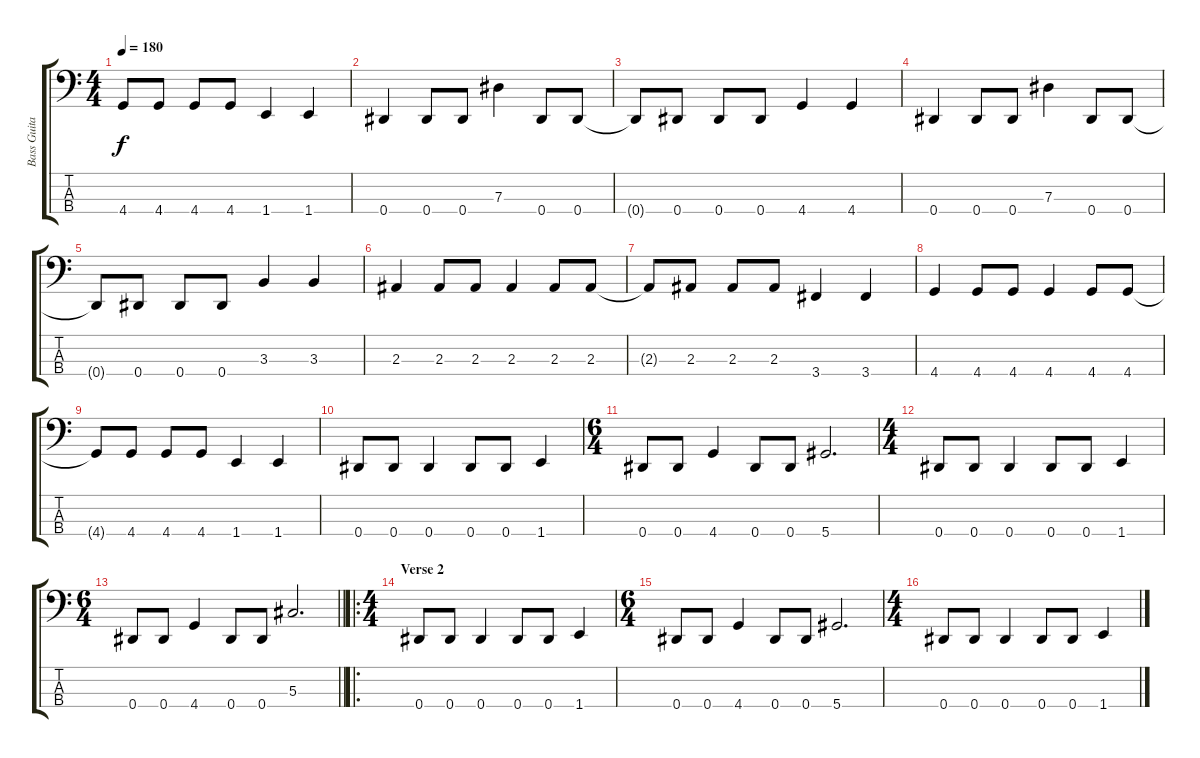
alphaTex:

\track ("Bass Guitar" "Bass Guita") {instrument electricbassfinger}
\staff {score tabs}
\tuning (Gb2 Db2 Ab1 Eb1) {hide}
\ts (4 4)
\tempo 180
\clef f4
\ks c
4.4{t}.8{dy f} 4.4.8 4.4.8 4.4.8 1.4.4 1.4.4 |
0.4.4 0.4.8 0.4.8 7.3.4 0.4.8 0.4.8 |
0.4{t}.8 0.4.8 0.4.8 0.4.8 4.4.4 4.4.4 |
0.4.4 0.4.8 0.4.8 7.3.4 0.4.8 0.4.8 |
0.4{t}.8 0.4.8 0.4.8 0.4.8 3.3.4 3.3.4 |
2.3.4 2.3.8 2.3.8 2.3.4 2.3.8 2.3.8 |
2.3{t}.8 2.3.8 2.3.8 2.3.8 3.4.4 3.4.4 |
4.4.4 4.4.8 4.4.8 4.4.4 4.4.8 4.4.8 |
4.4{t}.8 4.4.8 4.4.8 4.4.8 1.4.4 1.4.4 |
0.4.8 0.4.8 0.4.4 0.4.8 0.4.8 1.4.4 |
\ts (6 4)
0.4.8 0.4.8 4.4.4 0.4.8 0.4.8 5.4.2{d} |
\ts (4 4)
0.4.8 0.4.8 0.4.4 0.4.8 0.4.8 1.4.4 |
\ts (6 4)
\barLineRight lightlight
0.4.8 0.4.8 4.4.4 0.4.8 0.4.8 5.3.2{d} |
\ro
\ts (4 4)
\section ("" "Verse 2")
0.4.8 0.4.8 0.4.4 0.4.8 0.4.8 1.4.4 |
\ts (6 4)
0.4.8 0.4.8 4.4.4 0.4.8 0.4.8 5.4.2{d} |
\ts (4 4)
0.4.8 0.4.8 0.4.4 0.4.8 0.4.8 1.4.4
